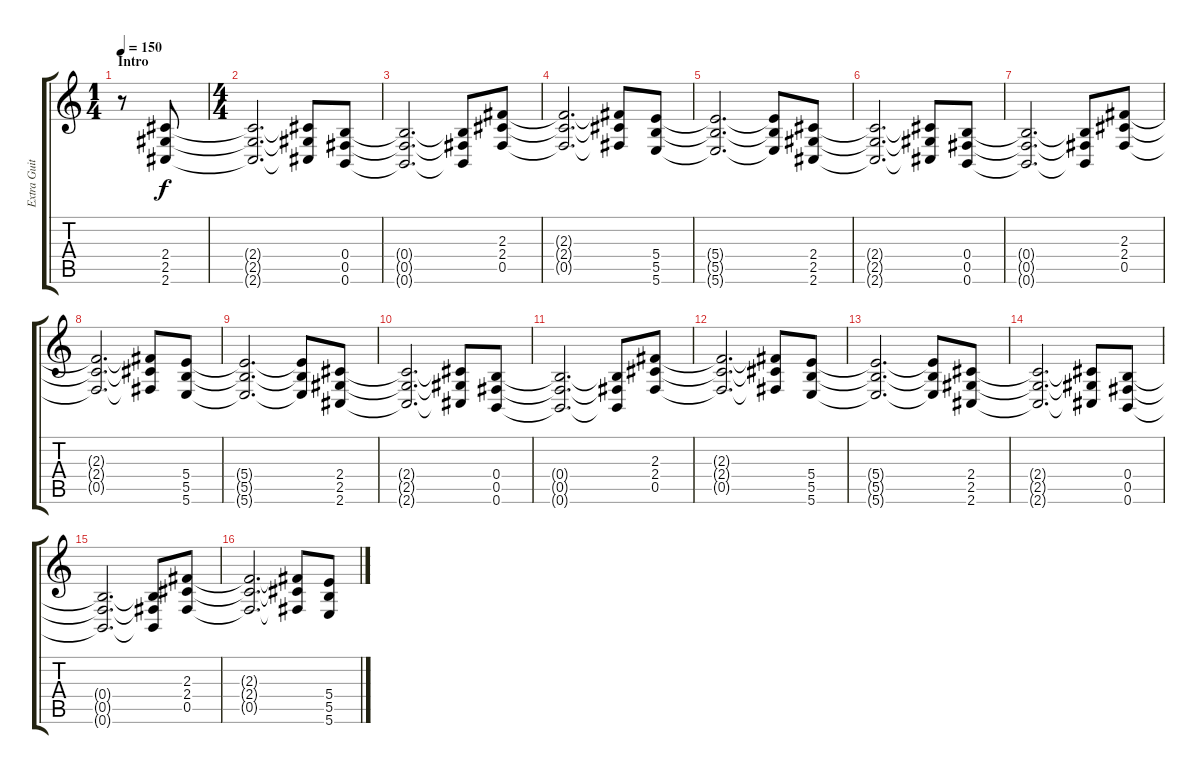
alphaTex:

\track ("Extra Guitar" "Extra Guit") {instrument distortionguitar}
\staff {score tabs}
\tuning (Db4 Ab3 E3 B2 Gb2 B1) {hide}
\ts (1 4)
\section ("" "Intro")
\tempo 150
\clef g2
\ks c
r.8{dy f instrument distortionguitar} (2.4 2.5 2.6).8 |
\ts (4 4)
(2.4{t} 2.5{t} 2.6{t}).2{d} (2.4{t} 2.5{t} 2.6{t}).8 (0.4 0.5 0.6).8 |
(0.4{t} 0.5{t} 0.6{t}).2{d} (0.4{t} 0.5{t} 0.6{t}).8 (2.3 2.4 0.5).8 |
(2.3{t} 2.4{t} 0.5{t}).2{d} (2.3{t} 2.4{t} 0.5{t}).8 (5.4 5.5 5.6).8 |
(5.4{t} 5.5{t} 5.6{t}).2{d} (5.4{t} 5.5{t} 5.6{t}).8 (2.4 2.5 2.6).8 |
(2.4{t} 2.5{t} 2.6{t}).2{d} (2.4{t} 2.5{t} 2.6{t}).8 (0.4 0.5 0.6).8 |
(0.4{t} 0.5{t} 0.6{t}).2{d} (0.4{t} 0.5{t} 0.6{t}).8 (2.3 2.4 0.5).8 |
(2.3{t} 2.4{t} 0.5{t}).2{d} (2.3{t} 2.4{t} 0.5{t}).8 (5.4 5.5 5.6).8 |
(5.4{t} 5.5{t} 5.6{t}).2{d} (5.4{t} 5.5{t} 5.6{t}).8 (2.4 2.5 2.6).8 |
(2.4{t} 2.5{t} 2.6{t}).2{d} (2.4{t} 2.5{t} 2.6{t}).8 (0.4 0.5 0.6).8 |
(0.4{t} 0.5{t} 0.6{t}).2{d} (0.4{t} 0.5{t} 0.6{t}).8 (2.3 2.4 0.5).8 |
(2.3{t} 2.4{t} 0.5{t}).2{d} (2.3{t} 2.4{t} 0.5{t}).8 (5.4 5.5 5.6).8 |
(5.4{t} 5.5{t} 5.6{t}).2{d} (5.4{t} 5.5{t} 5.6{t}).8 (2.4 2.5 2.6).8 |
(2.4{t} 2.5{t} 2.6{t}).2{d} (2.4{t} 2.5{t} 2.6{t}).8 (0.4 0.5 0.6).8 |
(0.4{t} 0.5{t} 0.6{t}).2{d} (0.4{t} 0.5{t} 0.6{t}).8 (2.3 2.4 0.5).8 |
(2.3{t} 2.4{t} 0.5{t}).2{d} (2.3{t} 2.4{t} 0.5{t}).8 (5.4 5.5 5.6).8
